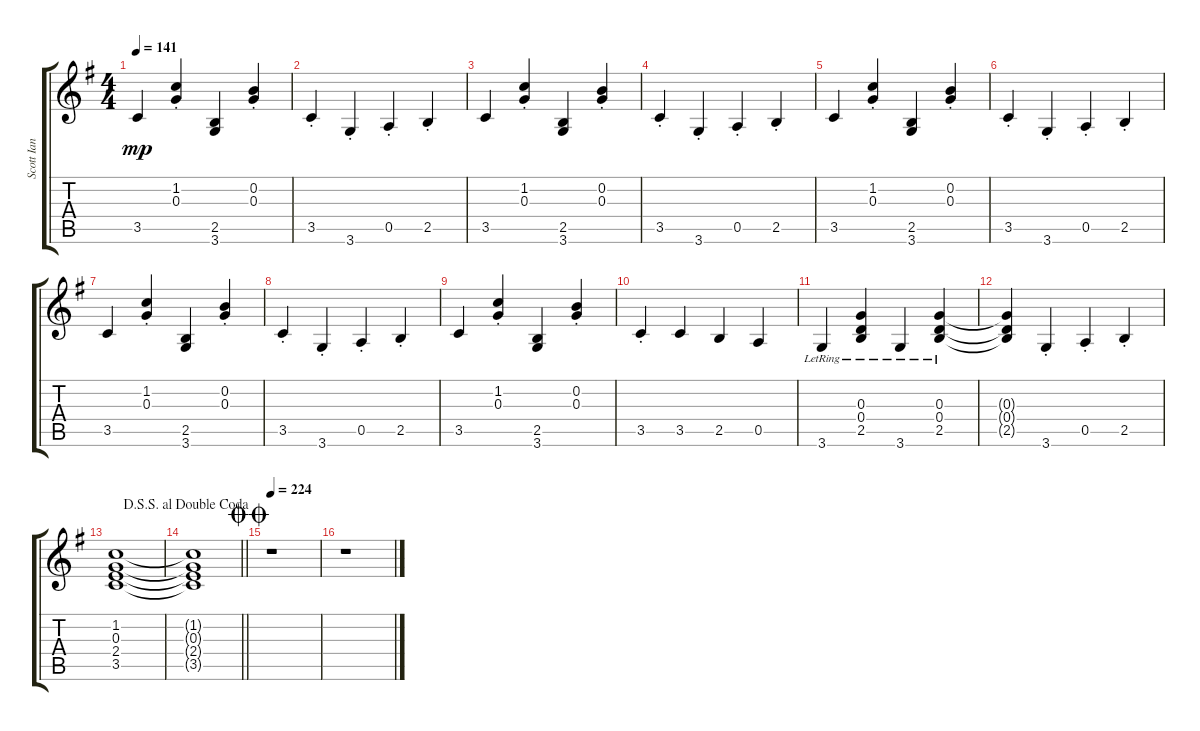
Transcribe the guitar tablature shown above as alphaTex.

\track ("Scott Ian" "Scott Ian") {instrument electricguitarclean}
\staff {score tabs}
\tuning (E4 B3 G3 D3 A2 E2) {hide}
\ts (4 4)
\tempo 141
\clef g2
\ks g
3.5.4{dy mp} (1.2{st} 0.3{st}).4 (2.5 3.6).4 (0.2{st} 0.3{st}).4 |
3.5{st}.4 3.6{st}.4 0.5{st}.4 2.5{st}.4 |
3.5.4 (1.2{st} 0.3{st}).4 (2.5 3.6).4 (0.2{st} 0.3{st}).4 |
3.5{st}.4 3.6{st}.4 0.5{st}.4 2.5{st}.4 |
3.5.4 (1.2{st} 0.3{st}).4 (2.5 3.6).4 (0.2{st} 0.3{st}).4 |
3.5{st}.4 3.6{st}.4 0.5{st}.4 2.5{st}.4 |
3.5.4 (1.2{st} 0.3{st}).4 (2.5 3.6).4 (0.2{st} 0.3{st}).4 |
3.5{st}.4 3.6{st}.4 0.5{st}.4 2.5{st}.4 |
3.5.4 (1.2{st} 0.3{st}).4 (2.5 3.6).4 (0.2{st} 0.3{st}).4 |
3.5{st}.4 3.5.4 2.5.4 0.5.4 |
3.6{lr}.4 (0.3{lr} 0.4{lr} 2.5{lr}).4 3.6{lr}.4 (0.3{lr} 0.4{lr} 2.5{lr}).4 |
(0.3{t} 0.4{t} 2.5{t}).4 3.6{st}.4 0.5{st}.4 2.5{st}.4 |
(1.2 0.3 2.4 3.5).1 |
\jump dalsegnosegnoaldoublecoda
\barLineRight lightlight
(1.2{t} 0.3{t} 2.4{t} 3.5{t}).1 |
\jump doublecoda
\tempo 224
r.1 |
r.1
